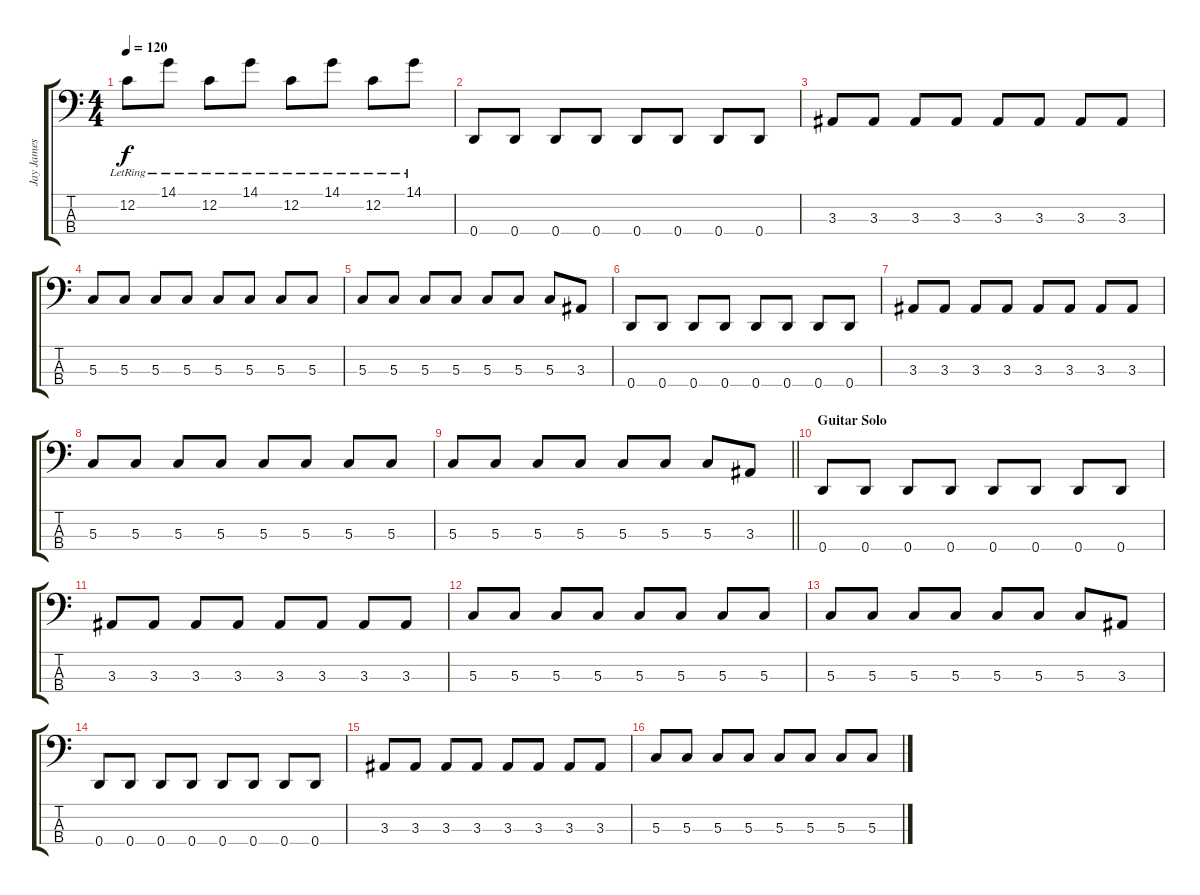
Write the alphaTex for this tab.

\track ("Jay James" "Jay James") {instrument electricbasspick}
\staff {score tabs}
\tuning (F2 C2 G1 D1) {hide}
\ts (4 4)
\tempo 120
\clef f4
\ks c
12.2{lr}.8{dy f} 14.1{lr}.8 12.2{lr}.8 14.1{lr}.8 12.2{lr}.8 14.1{lr}.8 12.2{lr}.8 14.1{lr}.8 |
0.4.8{volume 13} 0.4.8 0.4.8 0.4.8 0.4.8 0.4.8 0.4.8 0.4.8 |
3.3.8 3.3.8 3.3.8 3.3.8 3.3.8 3.3.8 3.3.8 3.3.8 |
5.3.8 5.3.8 5.3.8 5.3.8 5.3.8 5.3.8 5.3.8 5.3.8 |
5.3.8 5.3.8 5.3.8 5.3.8 5.3.8 5.3.8 5.3.8 3.3.8 |
0.4.8 0.4.8 0.4.8 0.4.8 0.4.8 0.4.8 0.4.8 0.4.8 |
3.3.8 3.3.8 3.3.8 3.3.8 3.3.8 3.3.8 3.3.8 3.3.8 |
5.3.8 5.3.8 5.3.8 5.3.8 5.3.8 5.3.8 5.3.8 5.3.8 |
\barLineRight lightlight
5.3.8 5.3.8 5.3.8 5.3.8 5.3.8 5.3.8 5.3.8 3.3.8 |
\section ("" "Guitar Solo")
0.4.8 0.4.8 0.4.8 0.4.8 0.4.8 0.4.8 0.4.8 0.4.8 |
3.3.8 3.3.8 3.3.8 3.3.8 3.3.8 3.3.8 3.3.8 3.3.8 |
5.3.8 5.3.8 5.3.8 5.3.8 5.3.8 5.3.8 5.3.8 5.3.8 |
5.3.8 5.3.8 5.3.8 5.3.8 5.3.8 5.3.8 5.3.8 3.3.8 |
0.4.8 0.4.8 0.4.8 0.4.8 0.4.8 0.4.8 0.4.8 0.4.8 |
3.3.8 3.3.8 3.3.8 3.3.8 3.3.8 3.3.8 3.3.8 3.3.8 |
5.3.8 5.3.8 5.3.8 5.3.8 5.3.8 5.3.8 5.3.8 5.3.8
